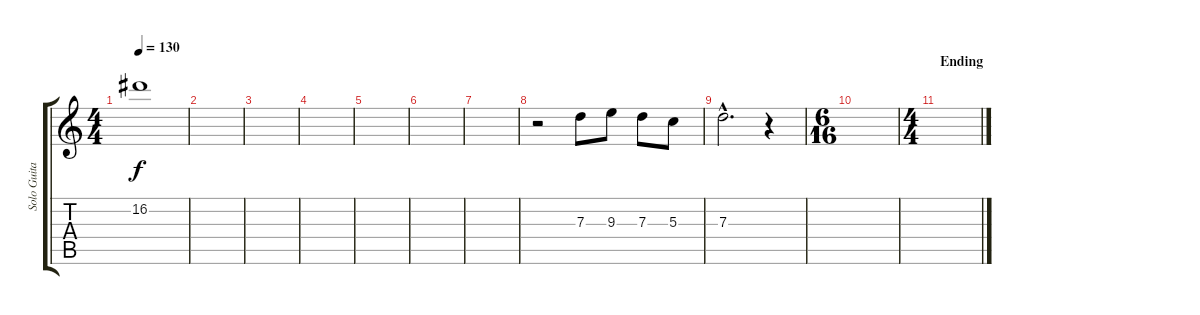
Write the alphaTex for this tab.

\track ("Solo Guitar" "Solo Guita") {instrument overdrivenguitar}
\staff {score tabs}
\tuning (E4 B3 G3 D3 A2 E2) {hide}
\ts (4 4)
\tempo 130
\clef g2
\ks c
16.2{t}.1{dy f} |
|
|
|
|
|
|
r.2{instrument overdrivenguitar} 7.3.8 9.3.8 7.3.8 5.3.8 |
7.3{hac}.2{d} r.4 |
\ts (6 16)
|
\ts (4 4)
\section ("" "Ending")
